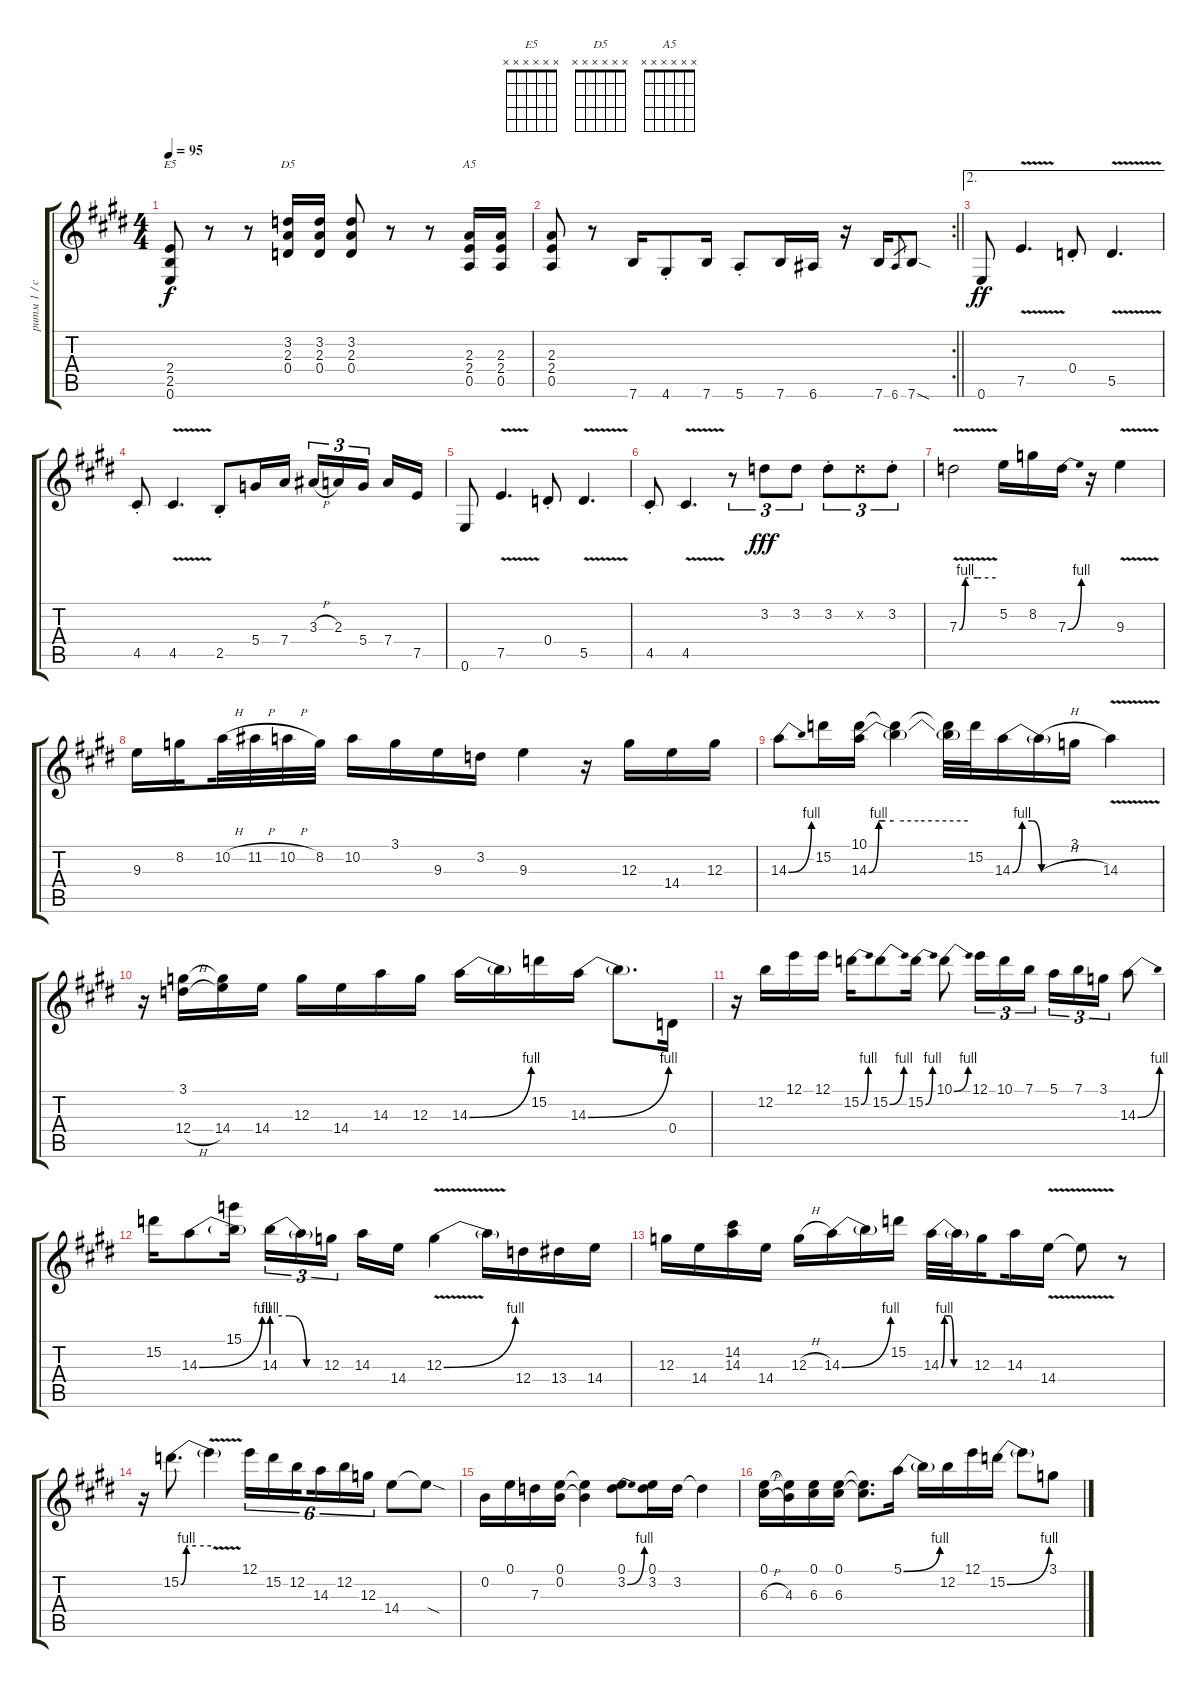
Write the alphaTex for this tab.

\track ("ритм 1 / соло" "ритм 1 / с") {instrument overdrivenguitar}
\staff {score tabs}
\tuning (E4 B3 G3 D3 A2 E2) {hide}
\chord ("E5" x x x x x x)
\chord ("D5" x x x x x x)
\chord ("A5" x x x x x x)
\ts (4 4)
\tempo 95
\clef g2
\ks e
(2.4 2.5 0.6).8{ch "E5" dy f} r.8 r.8 (3.2 2.3 0.4).16{ch "D5"} (3.2 2.3 0.4).16 (3.2 2.3 0.4).8 r.8 r.8 (2.3 2.4 0.5).16{ch "A5"} (2.3 2.4 0.5).16 |
\rc 2
\barLineRight lightlight
(2.3 2.4 0.5).8 r.8 7.6.16 4.6{st}.8 7.6.16 5.6{st}.8 7.6.16 6.6.16 r.16 7.6.16 6.6.8{gr} 7.6{sod}.8 |
\ae 2
\section ("" "")
0.6.8{dy ff} 7.5{v}.4{d} 0.4{st}.8 5.5{v}.4{d} |
4.5{st}.8 4.5{v}.4{d} 2.5{st}.8 5.4.16 7.4.16 3.3{h}.16{tu (3 2)} 2.3.16{tu (3 2)} 5.4.16{tu (3 2) beam splitsecondary} 7.4.16 7.5.16 |
0.6.8 7.5{v}.4{d} 0.4{st}.8 5.5{v}.4{d} |
4.5{st}.8 4.5{v}.4{d} r.8{tu (3 2)} 3.2.8{tu (3 2) dy fff} 3.2.8{tu (3 2)} 3.2{st}.8{tu (3 2)} 3.2{x}.8{tu (3 2)} 3.2{st}.8{tu (3 2)} |
7.3{be (custom 0 0 10 4 12 4 15 4 30 4 60 4) v}.2 5.2.16 8.2.16 7.3{be (bend 0 0 60 4)}.16 r.16 9.3{v}.4 |
9.3.16 8.2.16{beam splitsecondary} 10.2{h}.32 11.2{h}.32 10.2{h}.32 8.2.32 10.2.16 3.1.16 9.3.16 3.2.16 9.3.4 r.16 12.3.16 14.4.16 12.3.16 |
14.3{be (bend 0 0 60 4)}.8 15.2.16 (10.1 14.3{be (custom 0 0 6 4 10 4 15 4 30 4 60 4)}).16 (10.1{t} 14.3{t}).4 (10.1{t} 14.3{t}).32 15.2.32 14.3{be (custom 0 0 10 4 20 4 30 0 60 0)}.16 14.3{h t}.16 3.1.16 14.3{v}.4 |
r.16 (3.1 12.4{h}).16 (3.1{t} 14.4).16 14.4.16 12.3.16 14.4.16 14.3.16 12.3.16 14.3{be (bend 0 0 60 4)}.16 14.3{t}.16 15.2.16 14.3{be (bend 0 0 60 4)}.16 14.3{t}.8{d} 0.4.16 |
r.16 12.2.16 12.1.16 12.1.16 15.2{be (bend 0 0 60 4)}.16 15.2{be (bend 0 0 60 4)}.8 15.2{be (bend 0 0 60 4)}.16 10.1{be (bend 0 0 60 4)}.8 12.1.16{tu (3 2)} 10.1.16{tu (3 2)} 7.1.16{tu (3 2)} 5.1.16{tu (3 2)} 7.1.16{tu (3 2)} 3.1.16{tu (3 2)} 14.3{be (bend 0 0 60 4)}.8 |
15.2.16 14.3{be (bend 0 0 60 4)}.8 (15.1 14.3{t}).16 14.3{be (custom 0 4 20 4 40 0 60 0)}.16{tu (3 2)} 14.3{t}.16{tu (3 2)} 12.3.16{tu (3 2) beam splitsecondary} 14.3.16 14.4.16 12.3{be (bend 0 0 60 4) v}.4 12.3{t}.16 12.4.16 13.4.16 14.4.16 |
12.3.16 14.4.16 (14.2 14.3).16 14.4.16 12.3{h}.16 14.3{be (bend 0 0 60 4)}.16 14.3{t}.16 15.2.16 14.3{be (custom 0 0 6 4 10 4 16 4 23 0 25 0 27 0 30 0 60 0)}.32 14.3{t}.32 12.3.16{beam splitsecondary} 14.3.16 14.4{v}.16 14.4{t}.8 r.8 |
r.16 15.2{be (custom 0 0 11 4 15 4 30 4 60 4)}.8{d} 15.2{v t}.4 12.1.16{tu (6 4)} 15.2.16{tu (6 4)} 12.2.16{tu (6 4) beam splitsecondary} 14.3.16{tu (6 4)} 12.2.16{tu (6 4)} 12.3.16{tu (6 4)} 14.4.8 14.4{sod t}.8 |
0.2.16 0.1.16 7.3.16 (0.1 0.2).16 (0.1{t} 0.2{t}).4 (0.1 3.2{be (bend 0 0 60 4)}).8 (0.1 3.2).16 3.2.16 3.2{t}.4 |
(0.1 6.3{h}).16 (0.1{t} 4.3).16 (0.1 6.3).16 (0.1 6.3).16 (0.1{t} 6.3{t}).8{d} 5.1{be (bend 0 0 60 4)}.16 5.1{t}.16 12.2.16 12.1.16 15.2{be (bend 0 0 60 4)}.16 15.2{t}.8 3.1.8
